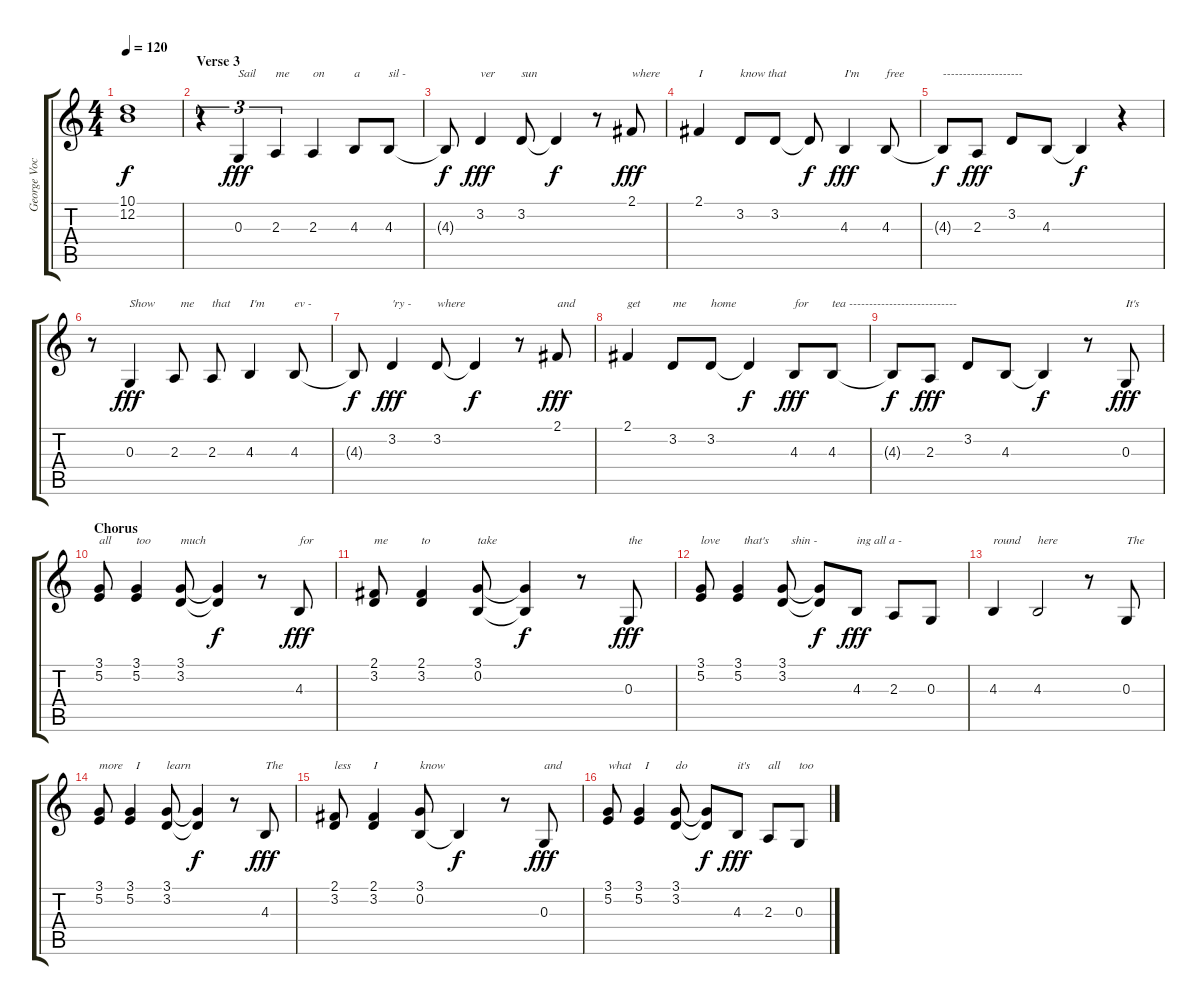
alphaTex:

\track ("George Vocals" "George Voc") {instrument altosax}
\staff {score tabs}
\tuning (E4 B3 G3 D3 A2 E2) {hide}
\ts (4 4)
\tempo 120
\clef g2
\ks c
(10.1{t} 12.2{t}).1{dy f} |
\section ("" "Verse 3")
r.4{tu (3 2) instrument altosax} 0.3.4{tu (3 2) txt "Sail" dy fff} 2.3.4{tu (3 2) txt "me"} 2.3.4{txt "on"} 4.3.8{txt "a"} 4.3.8{txt "sil -"} |
4.3{t}.8{dy f} 3.2.4{txt "ver" dy fff} 3.2.8{txt "sun"} 3.2{t}.4{dy f} r.8 2.1.8{txt "where" dy fff} |
2.1.4{txt "I"} 3.2.8{txt "know that"} 3.2.8 3.2{t}.8{dy f} 4.3.4{txt "I'm" dy fff} 4.3.8{txt "free"} |
4.3{t}.8{txt "--------------------" dy f} 2.3.8{dy fff} 3.2.8 4.3.8 4.3{t}.4{dy f} r.4 |
r.8 0.3.4{txt "Show" dy fff} 2.3.8{txt "  me"} 2.3.8{txt "that"} 4.3.4{txt "I'm"} 4.3.8{txt "ev -"} |
4.3{t}.8{dy f} 3.2.4{txt "'ry -" dy fff} 3.2.8{txt "where"} 3.2{t}.4{dy f} r.8 2.1.8{txt "and" dy fff} |
2.1.4{txt "get"} 3.2.8{txt "me"} 3.2.8{txt "home"} 3.2{t}.4{dy f} 4.3.8{txt "for" dy fff} 4.3.8{txt "tea ---------------------------"} |
4.3{t}.8{dy f} 2.3.8{dy fff} 3.2.8 4.3.8 4.3{t}.4{dy f} r.8 0.3.8{txt "It's" dy fff} |
\section ("" "Chorus")
(3.1 5.2).8{txt "all"} (3.1 5.2).4{txt "too"} (3.1 3.2).8{txt "much"} (3.1{t} 3.2{t}).4{dy f} r.8 4.3.8{txt "for" dy fff} |
(2.1 3.2).8{txt "me"} (2.1 3.2).4{txt "to"} (3.1 0.2).8{txt "take"} (3.1{t} 0.2{t}).4{dy f} r.8 0.3.8{txt "the" dy fff} |
(3.1 5.2).8{txt "love"} (3.1 5.2).4{txt "  that's"} (3.1 3.2).8{txt "   shin -"} (3.1{t} 3.2{t}).8{dy f} 4.3.8{txt "ing all a -" dy fff} 2.3.8 0.3.8 |
4.3.4{txt "round"} 4.3.2{txt "here"} r.8 0.3.8{txt "The"} |
(3.1 5.2).8{txt "more"} (3.1 5.2).4{txt "  I"} (3.1 3.2).8{txt "learn"} (3.1{t} 3.2{t}).4{dy f} r.8 4.3.8{txt "The" dy fff} |
(2.1 3.2).8{txt "less"} (2.1 3.2).4{txt "I"} (3.1 0.2).8{txt "know"} 0.2{t}.4{dy f} r.8 0.3.8{txt "and" dy fff} |
(3.1 5.2).8{txt "what"} (3.1 5.2).4{txt "  I"} (3.1 3.2).8{txt "do"} (3.1{t} 3.2{t}).8{dy f} 4.3.8{txt "it's" dy fff} 2.3.8{txt "all"} 0.3.8{txt "too"}
